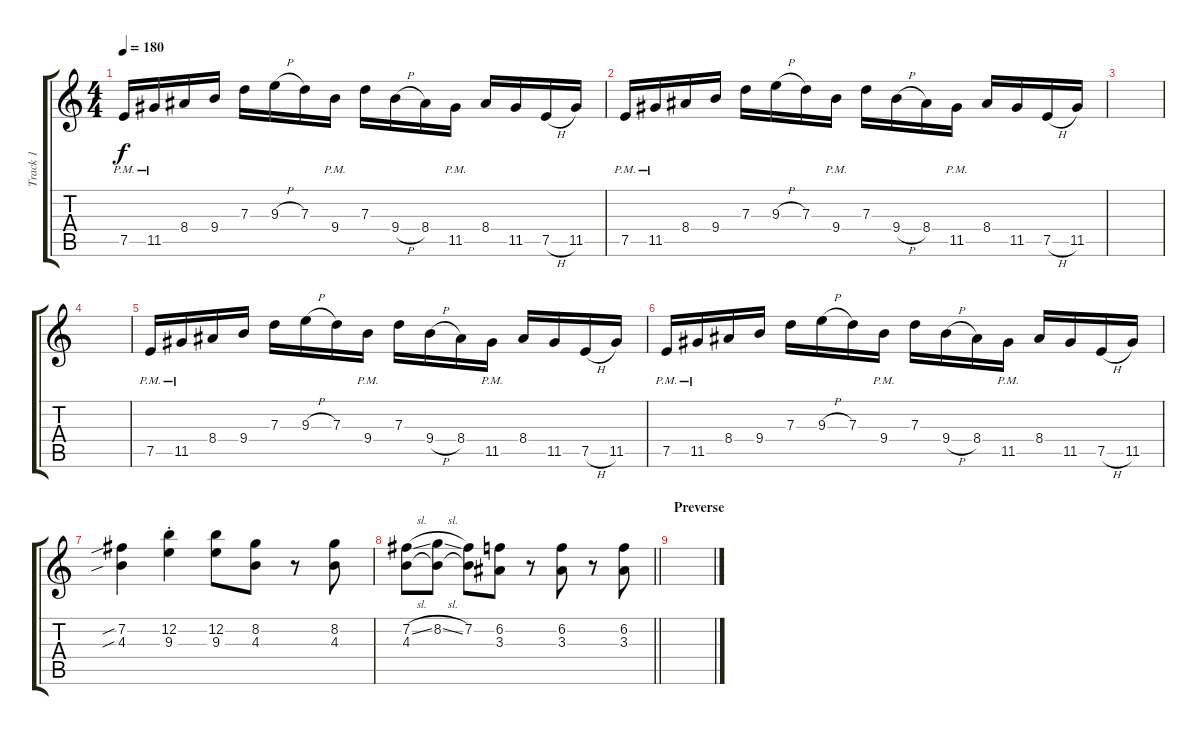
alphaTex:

\track ("Track 1" "Track 1") {instrument distortionguitar}
\staff {score tabs}
\tuning (E4 B3 G3 D3 A2 E2) {hide}
\ts (4 4)
\tempo 180
\clef g2
\ks c
7.5{pm}.16{dy f} 11.5{pm}.16 8.4.16 9.4.16 7.3.16 9.3{h}.16 7.3.16 9.4{pm}.16 7.3.16 9.4{h}.16 8.4.16 11.5{pm}.16 8.4.16 11.5.16 7.5{h}.16 11.5.16 |
7.5{pm}.16 11.5{pm}.16 8.4.16 9.4.16 7.3.16 9.3{h}.16 7.3.16 9.4{pm}.16 7.3.16 9.4{h}.16 8.4.16 11.5{pm}.16 8.4.16 11.5.16 7.5{h}.16 11.5.16 |
|
|
7.5{pm}.16 11.5{pm}.16 8.4.16 9.4.16 7.3.16 9.3{h}.16 7.3.16 9.4{pm}.16 7.3.16 9.4{h}.16 8.4.16 11.5{pm}.16 8.4.16 11.5.16 7.5{h}.16 11.5.16 |
7.5{pm}.16 11.5{pm}.16 8.4.16 9.4.16 7.3.16 9.3{h}.16 7.3.16 9.4{pm}.16 7.3.16 9.4{h}.16 8.4.16 11.5{pm}.16 8.4.16 11.5.16 7.5{h}.16 11.5.16 |
(7.2{sib} 4.3{sib}).4 (12.2{st} 9.3{st}).4 (12.2 9.3).8 (8.2 4.3).8 r.8 (8.2 4.3).8 |
\barLineRight lightlight
(7.2{sl} 4.3).8 (8.2{sl} 4.3{t}).8 (7.2 4.3{t}).8 (6.2 3.3).8 r.8 (6.2 3.3).8 r.8 (6.2 3.3).8 |
\section ("" "Preverse")
